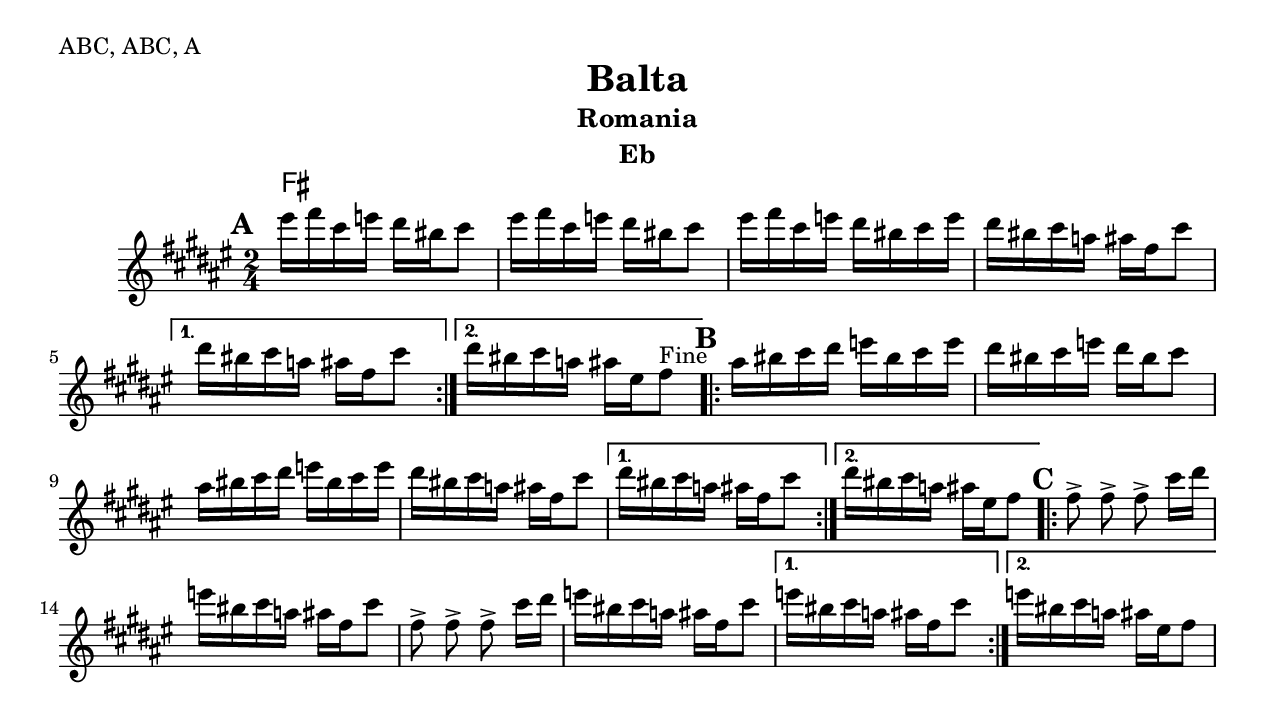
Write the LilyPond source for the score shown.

\version "2.18.0"
\include "english.ly"
\pointAndClickOff
\paper{
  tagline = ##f
  print-all-headers = ##t
  #(set-paper-size "letter")
}
date = #(strftime "%d-%m-%Y" (localtime (current-time)))

%\markup{ \italic{ " Updated " \date  }  }
\markup{ ABC, ABC, A }

%#################################### Melody ########################
melody = \relative c'''{
  \clef treble
  \key a \major
  \time 2/4
  \set Score.markFormatter = #format-mark-box-alphabet
  
  %\partial 16*3 a16 d f   %lead in notes

  \repeat volta 2{
    \mark \default
    gs16 a e g fs ds e8|
    gs16 a e g fs ds e8|
    gs16 a e g fs ds e g|
    fs16 ds e c cs a e'8|


  }
  \alternative {
    {fs16 ds e c cs a e'8| }
    {fs16 ds e c cs  gs a8^Fine|}
  }

  \repeat volta 2{
    \mark \default
    cs16 ds e fs g ds e g
    fs16 ds e g fs ds e8|
    cs16 ds e fs g ds e g
    fs16 ds e c cs a e'8|


  }
  \alternative {
    {fs16 ds e c cs a e'8| }
    {  fs16 ds e c cs gs a8|}

  }
  \repeat volta 2{
    % \break
    \mark \default
    \autoBeamOff a->a-> a-> \autoBeamOn e'16 fs|
    g16 ds e c cs a e'8|
    \autoBeamOff  a,8-> a-> a-> \autoBeamOn e'16 fs|
    g16 ds e c cs a e'8|

  }
  \alternative{
    {g16 ds e c cs a e'8|}
    {g16 ds e c cs gs a8|}
  }

}
%################################# Lyrics #####################
%\addlyrics{  }
%################################# Chords #######################
harmonies = \chordmode {
  a2
}

\score {\transpose c a
  <<
    \new ChordNames {
      \set chordChanges = ##f
      \harmonies
    }
    \new Staff
    \melody
  >>
  \header{
    title= "Balta"
    subtitle="Romania"
    composer= ""
    instrument = "Eb"
    arranger= ""
  }
  \layout{indent = 1.0\cm}
  \midi {
    \tempo 4 = 120

    % \midi { }
  }
}
%{
% more verses:
\markup{}
\markup {
  \fill-line {
    \hspace #0.1 % distance from left margin
    \column {
      \line { "1."
        \column {
          ""
        }
      }
      \hspace #0.2 % vertical distance between verses
      \line { "2."
        \column {
         ""
        }
      }
    }
    \hspace #0.1  % horiz. distance between columns
    \column {
      \line { "3."
        \column {
          ""
        }
      }
      \hspace #0.2 % distance between verses
      \line { "4."
        \column {
         ""
        }
      }
    }
    \hspace #0.1 % distance to right margin
  }
}

%}
